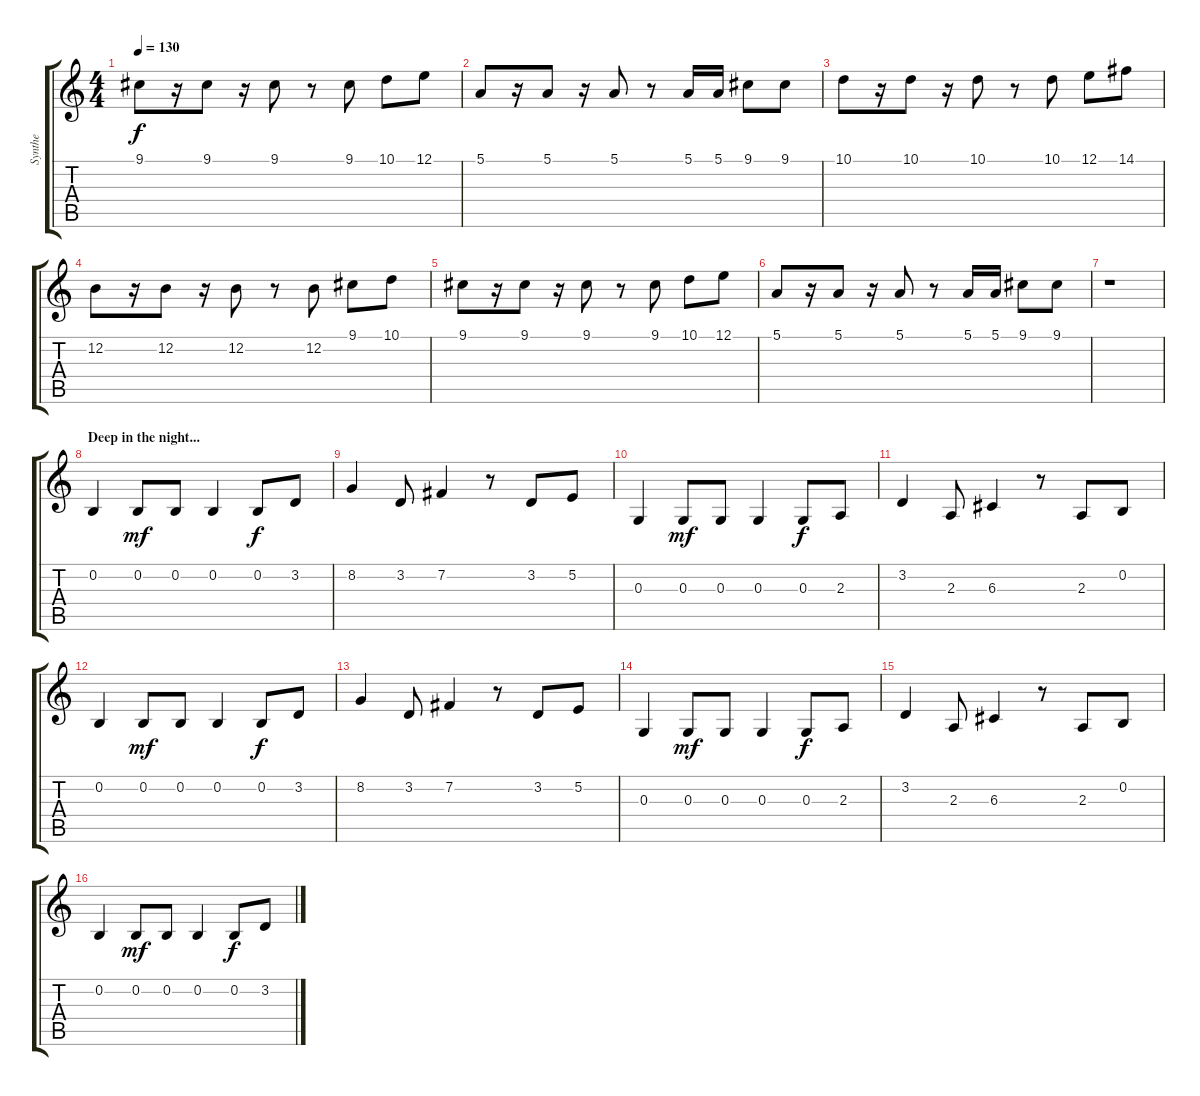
\track ("Synthe" "Synthe") {instrument synthbrass1}
\staff {score tabs}
\tuning (E4 B3 G3 D3 A2 E2) {hide}
\ts (4 4)
\tempo 130
\clef g2
\ks c
9.1.8{dy f} r.16 9.1.8 r.16 9.1.8 r.8 9.1.8 10.1.8 12.1.8 |
5.1.8 r.16 5.1.8 r.16 5.1.8 r.8 5.1.16 5.1.16 9.1.8 9.1.8 |
10.1.8 r.16 10.1.8 r.16 10.1.8 r.8 10.1.8 12.1.8 14.1.8 |
12.2.8 r.16 12.2.8 r.16 12.2.8 r.8 12.2.8 9.1.8 10.1.8 |
9.1.8 r.16 9.1.8 r.16 9.1.8 r.8 9.1.8 10.1.8 12.1.8 |
5.1.8 r.16 5.1.8 r.16 5.1.8 r.8 5.1.16 5.1.16 9.1.8 9.1.8 |
r.1 |
\section ("" "Deep in the night...")
0.2.4 0.2.8{dy mf} 0.2.8 0.2.4 0.2.8{dy f} 3.2.8 |
8.2.4 3.2.8 7.2.4 r.8 3.2.8 5.2.8 |
0.3.4 0.3.8{dy mf} 0.3.8 0.3.4 0.3.8{dy f} 2.3.8 |
3.2.4 2.3.8 6.3.4 r.8 2.3.8 0.2.8 |
0.2.4 0.2.8{dy mf} 0.2.8 0.2.4 0.2.8{dy f} 3.2.8 |
8.2.4 3.2.8 7.2.4 r.8 3.2.8 5.2.8 |
0.3.4 0.3.8{dy mf} 0.3.8 0.3.4 0.3.8{dy f} 2.3.8 |
3.2.4 2.3.8 6.3.4 r.8 2.3.8 0.2.8 |
0.2.4 0.2.8{dy mf} 0.2.8 0.2.4 0.2.8{dy f} 3.2.8
